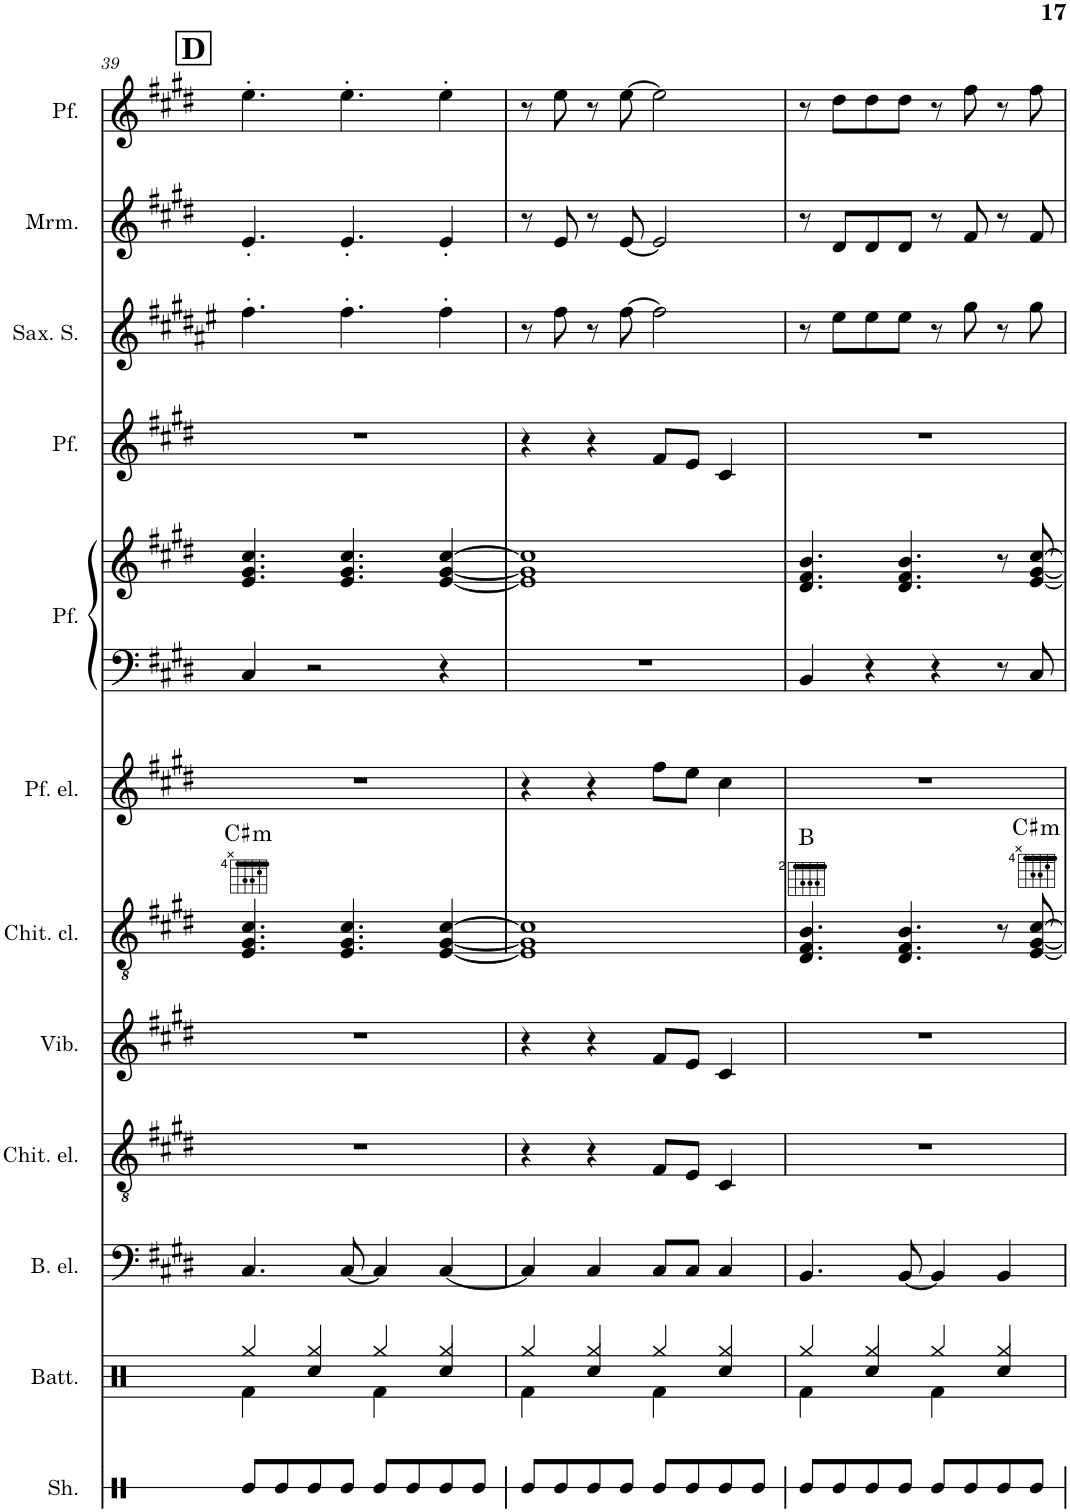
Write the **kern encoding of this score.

**kern	**kern	**kern	**kern	**kern	**kern	**harte	**kern	**kern	**kern	**kern	**kern	**kern	**kern
*part12	*part11	*part10	*part9	*part8	*part7	*part7	*part6	*part5	*part5	*part4	*part3	*part2	*part1
*staff13	*staff12	*staff11	*staff10	*staff9	*staff8	*	*staff7	*staff6	*staff5	*staff4	*staff3	*staff2	*staff1
*I"Shaker	*I"Batteria	*I"Basso elettrico	*I"Chitarra elettrica	*I"Vibrafono	*I"Chitarra acustica	*	*I"Piano elettrico	*I"Piano	*	*I"Piano	*I"Saxophone Soprano	*I"Marimba	*I"Piano
*I'Sh.	*I'Batt.	*I'B. el.	*I'Chit. el.	*I'Vib.	*	*	*	*	*	*	*I'Sax. S.	*I'Mrm.	*
!!LO:PB:g=z
*clefX	*clefX	*clefF4	*clefGv2	*clefG2	*clefGv2	*	*clefG2	*clefF4	*clefG2	*clefG2	*clefG2	*clefG2	*clefG2
*	*	*Trd7c12	*	*	*	*	*	*	*	*	*Trd1c2	*	*Trd1c2
*k[]	*k[]	*k[f#c#g#d#]	*k[f#c#g#d#]	*k[f#c#g#d#]	*k[f#c#g#d#]	*	*k[f#c#g#d#]	*k[f#c#g#d#]	*k[f#c#g#d#]	*k[f#c#g#d#]	*k[f#c#g#d#a#e#]	*k[f#c#g#d#]	*k[f#c#g#d#]
*M4/4	*M4/4	*M4/4	*M4/4	*M4/4	*M4/4	*	*M4/4	*M4/4	*M4/4	*M4/4	*M4/4	*M4/4	*M4/4
!!LO:REH:place=s1:a:B:cj:fs=14:t=D
=39	=39	=39	=39	=39	=39	=39	=39	=39	=39	=39	=39	=39	=39
*	*^	*	*	*	*	*	*	*	*	*	*	*	*
!	!	!	!	!	!	!	!LO:H:kt=m	!	!	!	!	!	!	!
8Re/L	4Rgg/	4Rf\	4.C#/	1r	1r	4.E/ 4.G#/ 4.c#/	C#:min	1r	4C#/	4.e/ 4.g#/ 4.cc#/	1r	4.ff#'\	4.e'/	4.ee'\
8Re/	.	.	.	.	.	.	.	.	.	.	.	.	.	.
8Re/	4Rgg/	4Rcc/	.	.	.	.	.	.	2r	.	.	.	.	.
8Re/J	.	.	[8C#/	.	.	4.E/ 4.G#/ 4.c#/	.	.	.	4.e/ 4.g#/ 4.cc#/	.	4.ff#'\	4.e'/	4.ee'\
8Re/L	4Rgg/	4Rf\	4C#/]	.	.	.	.	.	.	.	.	.	.	.
8Re/	.	.	.	.	.	.	.	.	.	.	.	.	.	.
8Re/	4Rgg/	4Rcc/	[4C#/	.	.	[4E/ [4G#/ [4c#/	.	.	4r	[4e/ [4g#/ [4cc#/	.	4ff#'\	4e'/	4ee'\
8Re/J	.	.	.	.	.	.	.	.	.	.	.	.	.	.
=40	=40	=40	=40	=40	=40	=40	=40	=40	=40	=40	=40	=40	=40	=40
8Re/L	4Rgg/	4Rf\	4C#/]	4r	4r	1E] 1G#] 1c#]	.	4r	1r	1e] 1g#] 1cc#]	4r	8r	8r	8r
8Re/	.	.	.	.	.	.	.	.	.	.	.	8ff#\	8e/	8ee\
8Re/	4Rgg/	4Rcc/	4C#/	4r	4r	.	.	4r	.	.	4r	8r	8r	8r
8Re/J	.	.	.	.	.	.	.	.	.	.	.	[8ff#\	[8e/	[8ee\
8Re/L	4Rgg/	4Rf\	8C#/L	8F#/L	8f#/L	.	.	8ff#\L	.	.	8f#/L	2ff#\]	2e/]	2ee\]
8Re/	.	.	8C#/J	8E/J	8e/J	.	.	8ee\J	.	.	8e/J	.	.	.
8Re/	4Rgg/	4Rcc/	4C#/	4C#/	4c#/	.	.	4cc#\	.	.	4c#/	.	.	.
8Re/J	.	.	.	.	.	.	.	.	.	.	.	.	.	.
=41	=41	=41	=41	=41	=41	=41	=41	=41	=41	=41	=41	=41	=41	=41
8Re/L	4Rgg/	4Rf\	4.BB/	1r	1r	4.D#/ 4.F#/ 4.B/	B:maj	1r	4BB/	4.d#/ 4.f#/ 4.b/	1r	8r	8r	8r
8Re/	.	.	.	.	.	.	.	.	.	.	.	8ee#\L	8d#/L	8dd#\L
8Re/	4Rgg/	4Rcc/	.	.	.	.	.	.	4r	.	.	8ee#\	8d#/	8dd#\
8Re/J	.	.	[8BB/	.	.	4.D#/ 4.F#/ 4.B/	.	.	.	4.d#/ 4.f#/ 4.b/	.	8ee#\J	8d#/J	8dd#\J
8Re/L	4Rgg/	4Rf\	4BB/]	.	.	.	.	.	4r	.	.	8r	8r	8r
8Re/	.	.	.	.	.	.	.	.	.	.	.	8gg#\	8f#/	8ff#\
8Re/	4Rgg/	4Rcc/	4BB/	.	.	8r	.	.	8r	8r	.	8r	8r	8r
!	!	!	!	!	!	!	!LO:H:kt=m	!	!	!	!	!	!	!
8Re/J	.	.	.	.	.	[8E/ [8G#/ [8c#/	C#:min	.	8C#/	[8e/ [8g#/ [8cc#/	.	8gg#\	8f#/	8ff#\
*	*v	*v	*	*	*	*	*	*	*	*	*	*	*	*
=	=	=	=	=	=	=	=	=	=	=	=	=	=
*-	*-	*-	*-	*-	*-	*-	*-	*-	*-	*-	*-	*-	*-
